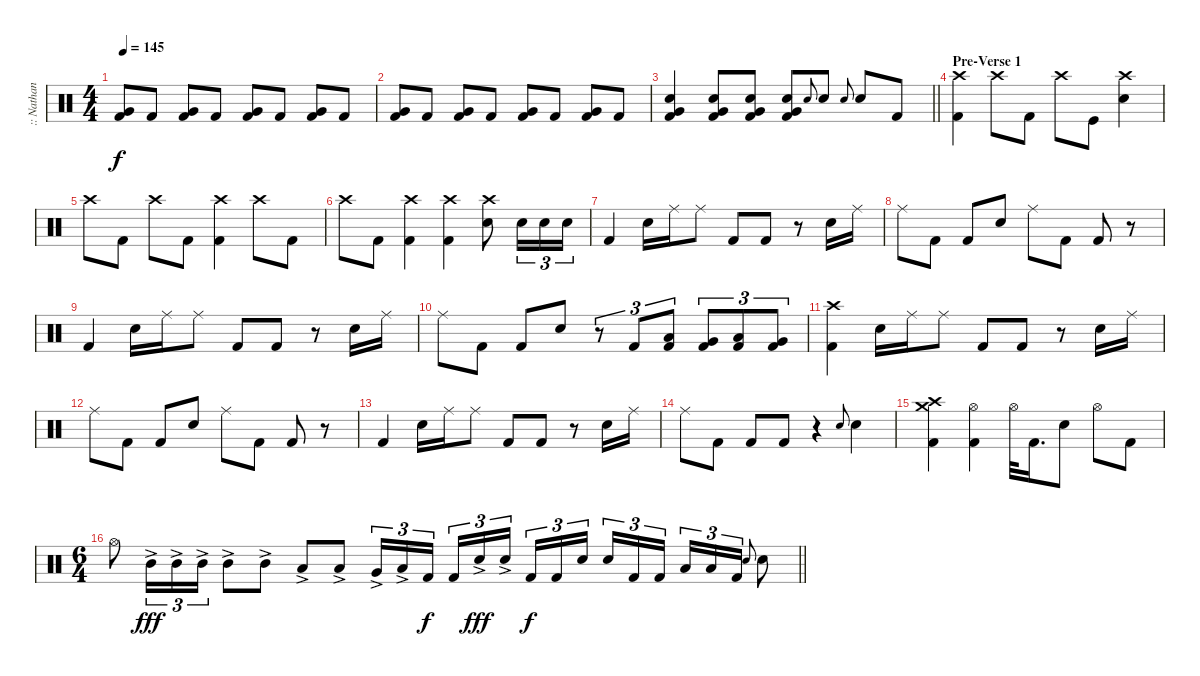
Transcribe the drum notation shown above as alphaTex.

\track (":: Nathan Jonas Jordison #1 ::" ":: Nathan ") {instrument percussion}
\staff {score}
\articulation defaults
\ts (4 4)
\tempo 145
\clef neutral
\ks c
("Kick (hit) 2" "Very Low Tom (hit)").8{dy f} "Kick (hit) 2".8 ("Kick (hit) 2" "Very Low Tom (hit)").8 "Kick (hit) 2".8 ("Kick (hit) 2" "Very Low Tom (hit)").8 "Kick (hit) 2".8 ("Kick (hit) 2" "Very Low Tom (hit)").8 "Kick (hit) 2".8 |
("Kick (hit) 2" "Very Low Tom (hit)").8 "Kick (hit) 2".8 ("Kick (hit) 2" "Very Low Tom (hit)").8 "Kick (hit) 2".8 ("Kick (hit) 2" "Very Low Tom (hit)").8 "Kick (hit) 2".8 ("Kick (hit) 2" "Very Low Tom (hit)").8 "Kick (hit) 2".8 |
\barLineRight lightlight
("Electric Snare (hit)" "Kick (hit) 2" "Very Low Tom (hit)").4 ("Electric Snare (hit)" "Kick (hit) 2" "Very Low Tom (hit)").8 ("Electric Snare (hit)" "Kick (hit) 2" "Very Low Tom (hit)").8 ("Electric Snare (hit)" "Kick (hit) 2" "Very Low Tom (hit)").8 "Electric Snare (hit)".8{gr onbeat} "Electric Snare (hit)".8 "Electric Snare (hit)".8{gr onbeat} "Electric Snare (hit)".8 "Kick (hit) 2".8 |
\section ("" "Pre-Verse 1")
("Crash high (hit)" "Kick (hit) 2").4{volume 16} "Crash high (hit)".8 "Kick (hit) 2".8 "Crash high (hit)".8 "Kick (hit)".8 ("Crash high (hit)" "Electric Snare (hit)").4 |
"Crash high (hit)".8 "Kick (hit) 2".8 "Crash high (hit)".8 "Kick (hit) 2".8 ("Crash high (hit)" "Kick (hit) 2").4 "Crash high (hit)".8 "Kick (hit) 2".8 |
"Crash high (hit)".8 "Kick (hit) 2".8 ("Crash high (hit)" "Kick (hit) 2").4 ("Crash high (hit)" "Kick (hit) 2").4 ("Crash high (hit)" "Electric Snare (hit)").8 "Electric Snare (hit)".16{tu (3 2)} "Electric Snare (hit)".16{tu (3 2)} "Electric Snare (hit)".16{tu (3 2)} |
"Kick (hit) 2".4 "Electric Snare (hit)".16 "Ride (middle)".16 "Ride (middle)".8 "Kick (hit) 2".8 "Kick (hit) 2".8 r.8 "Electric Snare (hit)".16 "Ride (middle)".16 |
"Ride (middle)".8 "Kick (hit) 2".8 "Kick (hit) 2".8 "Electric Snare (hit)".8 "Ride (middle)".8 "Kick (hit) 2".8 "Kick (hit) 2".8 r.8 |
"Kick (hit) 2".4 "Electric Snare (hit)".16 "Ride (middle)".16 "Ride (middle)".8 "Kick (hit) 2".8 "Kick (hit) 2".8 r.8 "Electric Snare (hit)".16 "Ride (middle)".16 |
"Ride (middle)".8 "Kick (hit) 2".8 "Kick (hit) 2".8 "Electric Snare (hit)".8 r.8{tu (3 2)} "Kick (hit) 2".8{tu (3 2)} ("Low Floor Tom (hit)" "Kick (hit) 2").8{tu (3 2)} ("Very Low Tom (hit)" "Kick (hit) 2").8{tu (3 2)} ("Low Tom (hit)" "Kick (hit) 2").8{tu (3 2)} ("Very Low Tom (hit)" "Kick (hit) 2").8{tu (3 2)} |
("Crash high (hit)" "Kick (hit) 2").4 "Electric Snare (hit)".16 "Ride (middle)".16 "Ride (middle)".8 "Kick (hit) 2".8 "Kick (hit) 2".8 r.8 "Electric Snare (hit)".16 "Ride (middle)".16 |
"Ride (middle)".8 "Kick (hit) 2".8 "Kick (hit) 2".8 "Electric Snare (hit)".8 "Ride (middle)".8 "Kick (hit) 2".8 "Kick (hit) 2".8 r.8 |
"Kick (hit) 2".4 "Electric Snare (hit)".16 "Ride (middle)".16 "Ride (middle)".8 "Kick (hit) 2".8 "Kick (hit) 2".8 r.8 "Electric Snare (hit)".16 "Ride (middle)".16 |
"Ride (middle)".8 "Kick (hit) 2".8 "Kick (hit) 2".8 "Kick (hit) 2".8 r.4 "Electric Snare (hit)".8{gr onbeat} "Electric Snare (hit)".4 |
("Crash medium (hit)" "Crash high (hit)" "Kick (hit) 2").4 ("Hi-Hat (open)" "Kick (hit) 2").4 "Hi-Hat (open)".32 "Kick (hit) 2".16{d} "Electric Snare (hit)".8 "Hi-Hat (open)".8 "Kick (hit) 2".8 |
\ts (6 4)
\barLineRight lightlight "Hi-Hat (open)".8 "Mid Tom (hit)"{ac}.16{tu (3 2) dy fff} "Mid Tom (hit)"{ac}.16{tu (3 2)} "Mid Tom (hit)"{ac}.16{tu (3 2)} "Mid Tom (hit)"{ac}.8 "Mid Tom (hit)"{ac}.8 "Low Tom (hit)"{ac}.8 "Low Tom (hit)"{ac}.8 "Very Low Tom (hit)"{ac}.16{tu (3 2)} "Low Floor Tom (hit)"{ac}.16{tu (3 2)} "Kick (hit) 2".16{tu (3 2) dy f beam splitsecondary} "Kick (hit) 2".16{tu (3 2)} "Electric Snare (hit)"{ac}.16{tu (3 2) dy fff} "Electric Snare (hit)"{ac}.16{tu (3 2) beam splitsecondary} "Kick (hit) 2".16{tu (3 2) dy f} "Kick (hit) 2".16{tu (3 2)} "Electric Snare (hit)".16{tu (3 2) beam splitsecondary} "Electric Snare (hit)".16{tu (3 2)} "Kick (hit) 2".16{tu (3 2)} "Kick (hit) 2".16{tu (3 2) beam splitsecondary} "Low Tom (hit)".16{tu (3 2)} "Low Tom (hit)".16{tu (3 2)} "Kick (hit) 2".16{tu (3 2)} "Electric Snare (hit)".8{gr onbeat} "Electric Snare (hit)".8
